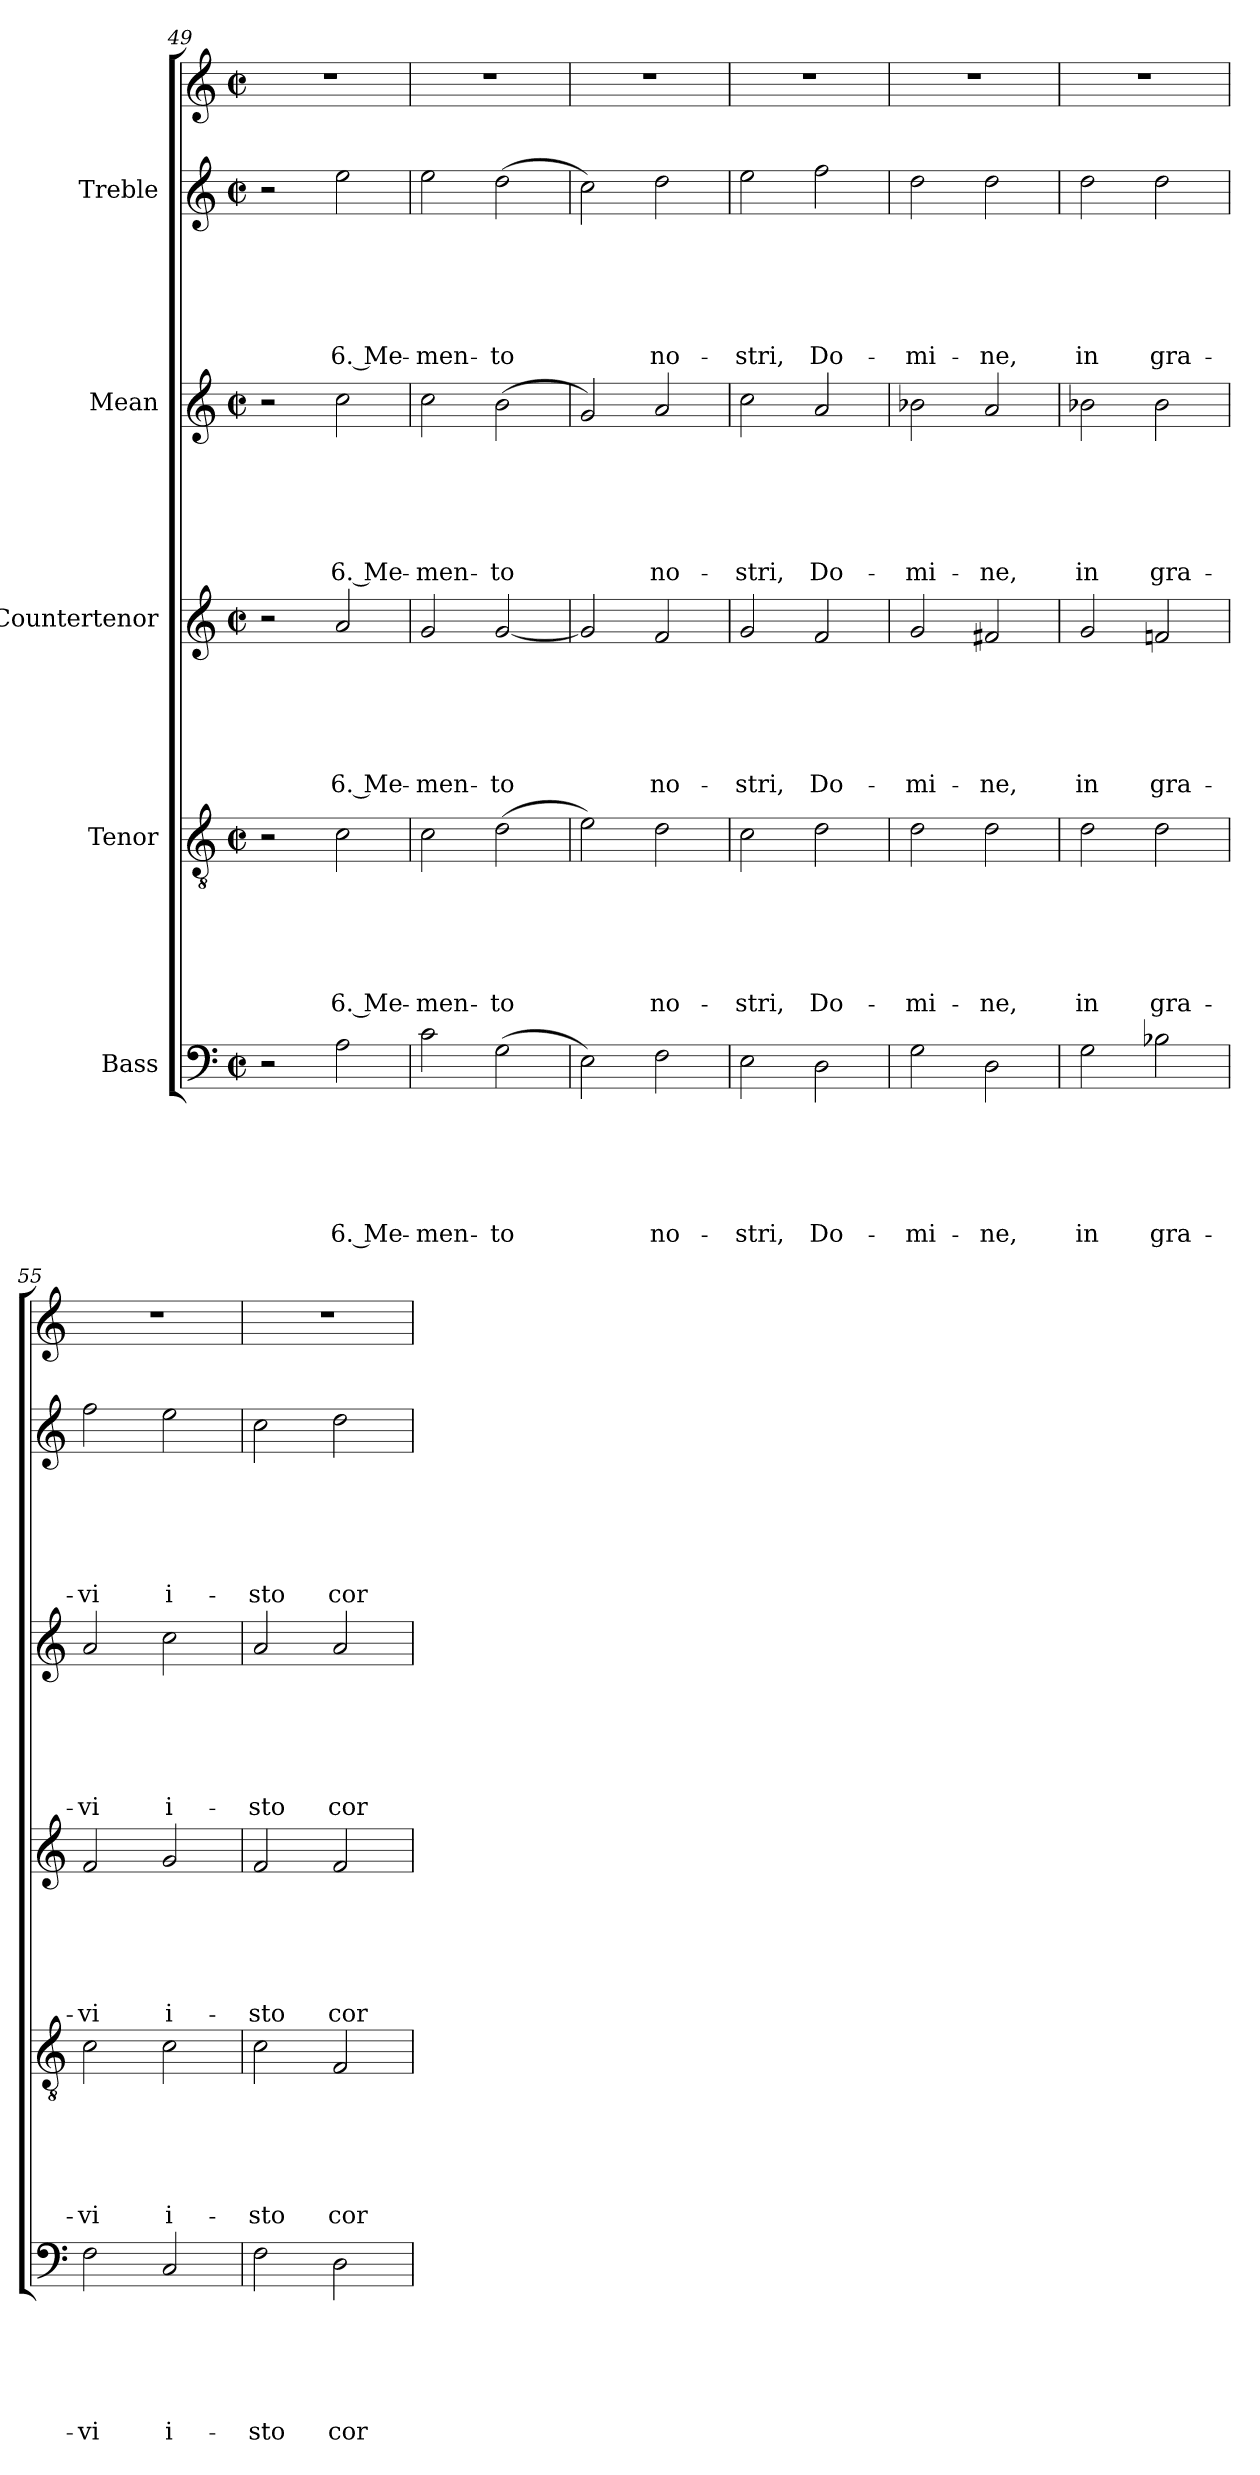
**kern	**text	**text	**text	**text	**text	**text	**kern	**text	**text	**text	**text	**text	**text	**kern	**text	**text	**text	**text	**text	**text	**kern	**text	**text	**text	**text	**text	**text	**kern	**text	**text	**text	**text	**text	**text	**kern
*part6	*part6	*part6	*part6	*part6	*part6	*part6	*part5	*part5	*part5	*part5	*part5	*part5	*part5	*part4	*part4	*part4	*part4	*part4	*part4	*part4	*part3	*part3	*part3	*part3	*part3	*part3	*part3	*part2	*part2	*part2	*part2	*part2	*part2	*part2	*part1
*staff6	*staff6	*staff6	*staff6	*staff6	*staff6	*staff6	*staff5	*staff5	*staff5	*staff5	*staff5	*staff5	*staff5	*staff4	*staff4	*staff4	*staff4	*staff4	*staff4	*staff4	*staff3	*staff3	*staff3	*staff3	*staff3	*staff3	*staff3	*staff2	*staff2	*staff2	*staff2	*staff2	*staff2	*staff2	*staff1
*I"Bass	*	*	*	*	*	*	*I"Tenor	*	*	*	*	*	*	*I"Countertenor	*	*	*	*	*	*	*I"Mean	*	*	*	*	*	*	*I"Treble	*	*	*	*	*	*	*
!!LO:LB:g=z
*clefF4	*	*	*	*	*	*	*clefGv2	*	*	*	*	*	*	*clefG2	*	*	*	*	*	*	*clefG2	*	*	*	*	*	*	*clefG2	*	*	*	*	*	*	*clefG2
*k[]	*	*	*	*	*	*	*k[]	*	*	*	*	*	*	*k[]	*	*	*	*	*	*	*k[]	*	*	*	*	*	*	*k[]	*	*	*	*	*	*	*k[]
*C:	*	*	*	*	*	*	*C:	*	*	*	*	*	*	*C:	*	*	*	*	*	*	*C:	*	*	*	*	*	*	*C:	*	*	*	*	*	*	*C:
*M2/2	*	*	*	*	*	*	*M2/2	*	*	*	*	*	*	*M2/2	*	*	*	*	*	*	*M2/2	*	*	*	*	*	*	*M2/2	*	*	*	*	*	*	*M2/2
*met(c|)	*	*	*	*	*	*	*met(c|)	*	*	*	*	*	*	*met(c|)	*	*	*	*	*	*	*met(c|)	*	*	*	*	*	*	*met(c|)	*	*	*	*	*	*	*met(c|)
=49	=49	=49	=49	=49	=49	=49	=49	=49	=49	=49	=49	=49	=49	=49	=49	=49	=49	=49	=49	=49	=49	=49	=49	=49	=49	=49	=49	=49	=49	=49	=49	=49	=49	=49	=49
2r	.	.	.	.	.	.	2r	.	.	.	.	.	.	2r	.	.	.	.	.	.	2r	.	.	.	.	.	.	2r	.	.	.	.	.	.	1r
!	!	!	!	!	!	!LO:LY:b	!	!	!	!	!	!	!LO:LY:b	!	!	!	!	!	!	!LO:LY:b	!	!	!	!	!	!	!LO:LY:b	!	!	!	!	!	!	!LO:LY:b	!
2A\	.	.	.	.	.	6. Me-	2c\	.	.	.	.	.	6. Me-	2a/	.	.	.	.	.	6. Me-	2cc\	.	.	.	.	.	6. Me-	2ee\	.	.	.	.	.	6. Me-	.
=50	=50	=50	=50	=50	=50	=50	=50	=50	=50	=50	=50	=50	=50	=50	=50	=50	=50	=50	=50	=50	=50	=50	=50	=50	=50	=50	=50	=50	=50	=50	=50	=50	=50	=50	=50
!	!	!	!	!	!	!LO:LY:b	!	!	!	!	!	!	!LO:LY:b	!	!	!	!	!	!	!LO:LY:b	!	!	!	!	!	!	!LO:LY:b	!	!	!	!	!	!	!LO:LY:b	!
2c\	.	.	.	.	.	-men-	2c\	.	.	.	.	.	-men-	2g/	.	.	.	.	.	-men-	2cc\	.	.	.	.	.	-men-	2ee\	.	.	.	.	.	-men-	1r
!	!	!	!	!	!	!LO:LY:b	!	!	!	!	!	!	!LO:LY:b	!	!	!	!	!	!	!LO:LY:b	!	!	!	!	!	!	!LO:LY:b	!	!	!	!	!	!	!LO:LY:b	!
(>2G\	.	.	.	.	.	-to	(>2d\	.	.	.	.	.	-to	[2g/	.	.	.	.	.	-to	(>2b\	.	.	.	.	.	-to	(>2dd\	.	.	.	.	.	-to	.
=51	=51	=51	=51	=51	=51	=51	=51	=51	=51	=51	=51	=51	=51	=51	=51	=51	=51	=51	=51	=51	=51	=51	=51	=51	=51	=51	=51	=51	=51	=51	=51	=51	=51	=51	=51
2E\)	.	.	.	.	.	.	2e\)	.	.	.	.	.	.	2g/]	.	.	.	.	.	.	2g/)	.	.	.	.	.	.	2cc\)	.	.	.	.	.	.	1r
!	!	!	!	!	!	!LO:LY:b	!	!	!	!	!	!	!LO:LY:b	!	!	!	!	!	!	!LO:LY:b	!	!	!	!	!	!	!LO:LY:b	!	!	!	!	!	!	!LO:LY:b	!
2F\	.	.	.	.	.	no-	2d\	.	.	.	.	.	no-	2f/	.	.	.	.	.	no-	2a/	.	.	.	.	.	no-	2dd\	.	.	.	.	.	no-	.
=52	=52	=52	=52	=52	=52	=52	=52	=52	=52	=52	=52	=52	=52	=52	=52	=52	=52	=52	=52	=52	=52	=52	=52	=52	=52	=52	=52	=52	=52	=52	=52	=52	=52	=52	=52
!	!	!	!	!	!	!LO:LY:b	!	!	!	!	!	!	!LO:LY:b	!	!	!	!	!	!	!LO:LY:b	!	!	!	!	!	!	!LO:LY:b	!	!	!	!	!	!	!LO:LY:b	!
2E\	.	.	.	.	.	-stri,	2c\	.	.	.	.	.	-stri,	2g/	.	.	.	.	.	-stri,	2cc\	.	.	.	.	.	-stri,	2ee\	.	.	.	.	.	-stri,	1r
!	!	!	!	!	!	!LO:LY:b	!	!	!	!	!	!	!LO:LY:b	!	!	!	!	!	!	!LO:LY:b	!	!	!	!	!	!	!LO:LY:b	!	!	!	!	!	!	!LO:LY:b	!
2D\	.	.	.	.	.	Do-	2d\	.	.	.	.	.	Do-	2f/	.	.	.	.	.	Do-	2a/	.	.	.	.	.	Do-	2ff\	.	.	.	.	.	Do-	.
=53	=53	=53	=53	=53	=53	=53	=53	=53	=53	=53	=53	=53	=53	=53	=53	=53	=53	=53	=53	=53	=53	=53	=53	=53	=53	=53	=53	=53	=53	=53	=53	=53	=53	=53	=53
!	!	!	!	!	!	!LO:LY:b	!	!	!	!	!	!	!LO:LY:b	!	!	!	!	!	!	!LO:LY:b	!	!	!	!	!	!	!LO:LY:b	!	!	!	!	!	!	!LO:LY:b	!
2G\	.	.	.	.	.	-mi-	2d\	.	.	.	.	.	-mi-	2g/	.	.	.	.	.	-mi-	2b-X\	.	.	.	.	.	-mi-	2dd\	.	.	.	.	.	-mi-	1r
!	!	!	!	!	!	!LO:LY:b	!	!	!	!	!	!	!LO:LY:b	!	!	!	!	!	!	!LO:LY:b	!	!	!	!	!	!	!LO:LY:b	!	!	!	!	!	!	!LO:LY:b	!
2D\	.	.	.	.	.	-ne,	2d\	.	.	.	.	.	-ne,	2f#X/	.	.	.	.	.	-ne,	2a/	.	.	.	.	.	-ne,	2dd\	.	.	.	.	.	-ne,	.
=54	=54	=54	=54	=54	=54	=54	=54	=54	=54	=54	=54	=54	=54	=54	=54	=54	=54	=54	=54	=54	=54	=54	=54	=54	=54	=54	=54	=54	=54	=54	=54	=54	=54	=54	=54
!	!	!	!	!	!	!LO:LY:b	!	!	!	!	!	!	!LO:LY:b	!	!	!	!	!	!	!LO:LY:b	!	!	!	!	!	!	!LO:LY:b	!	!	!	!	!	!	!LO:LY:b	!
2G\	.	.	.	.	.	in	2d\	.	.	.	.	.	in	2g/	.	.	.	.	.	in	2b-X\	.	.	.	.	.	in	2dd\	.	.	.	.	.	in	1r
!	!	!	!	!	!	!LO:LY:b	!	!	!	!	!	!	!LO:LY:b	!	!	!	!	!	!	!LO:LY:b	!	!	!	!	!	!	!LO:LY:b	!	!	!	!	!	!	!LO:LY:b	!
2B-X\	.	.	.	.	.	gra-	2d\	.	.	.	.	.	gra-	2fni/	.	.	.	.	.	gra-	2b-\	.	.	.	.	.	gra-	2dd\	.	.	.	.	.	gra-	.
!!LO:PB:g=z
=55	=55	=55	=55	=55	=55	=55	=55	=55	=55	=55	=55	=55	=55	=55	=55	=55	=55	=55	=55	=55	=55	=55	=55	=55	=55	=55	=55	=55	=55	=55	=55	=55	=55	=55	=55
!	!	!	!	!	!	!LO:LY:b	!	!	!	!	!	!	!LO:LY:b	!	!	!	!	!	!	!LO:LY:b	!	!	!	!	!	!	!LO:LY:b	!	!	!	!	!	!	!LO:LY:b	!
2F\	.	.	.	.	.	-vi	2c\	.	.	.	.	.	-vi	2f/	.	.	.	.	.	-vi	2a/	.	.	.	.	.	-vi	2ff\	.	.	.	.	.	-vi	1r
!	!	!	!	!	!	!LO:LY:b	!	!	!	!	!	!	!LO:LY:b	!	!	!	!	!	!	!LO:LY:b	!	!	!	!	!	!	!LO:LY:b	!	!	!	!	!	!	!LO:LY:b	!
2C/	.	.	.	.	.	i-	2c\	.	.	.	.	.	i-	2g/	.	.	.	.	.	i-	2cc\	.	.	.	.	.	i-	2ee\	.	.	.	.	.	i-	.
=56	=56	=56	=56	=56	=56	=56	=56	=56	=56	=56	=56	=56	=56	=56	=56	=56	=56	=56	=56	=56	=56	=56	=56	=56	=56	=56	=56	=56	=56	=56	=56	=56	=56	=56	=56
!	!	!	!	!	!	!LO:LY:b	!	!	!	!	!	!	!LO:LY:b	!	!	!	!	!	!	!LO:LY:b	!	!	!	!	!	!	!LO:LY:b	!	!	!	!	!	!	!LO:LY:b	!
2F\	.	.	.	.	.	-sto	2c\	.	.	.	.	.	-sto	2f/	.	.	.	.	.	-sto	2a/	.	.	.	.	.	-sto	2cc\	.	.	.	.	.	-sto	1r
!	!	!	!	!	!	!LO:LY:b	!	!	!	!	!	!	!LO:LY:b	!	!	!	!	!	!	!LO:LY:b	!	!	!	!	!	!	!LO:LY:b	!	!	!	!	!	!	!LO:LY:b	!
2D\	.	.	.	.	.	cor-	2F/	.	.	.	.	.	cor-	2f/	.	.	.	.	.	cor-	2a/	.	.	.	.	.	cor-	2dd\	.	.	.	.	.	cor-	.
=	=	=	=	=	=	=	=	=	=	=	=	=	=	=	=	=	=	=	=	=	=	=	=	=	=	=	=	=	=	=	=	=	=	=	=
*-	*-	*-	*-	*-	*-	*-	*-	*-	*-	*-	*-	*-	*-	*-	*-	*-	*-	*-	*-	*-	*-	*-	*-	*-	*-	*-	*-	*-	*-	*-	*-	*-	*-	*-	*-
